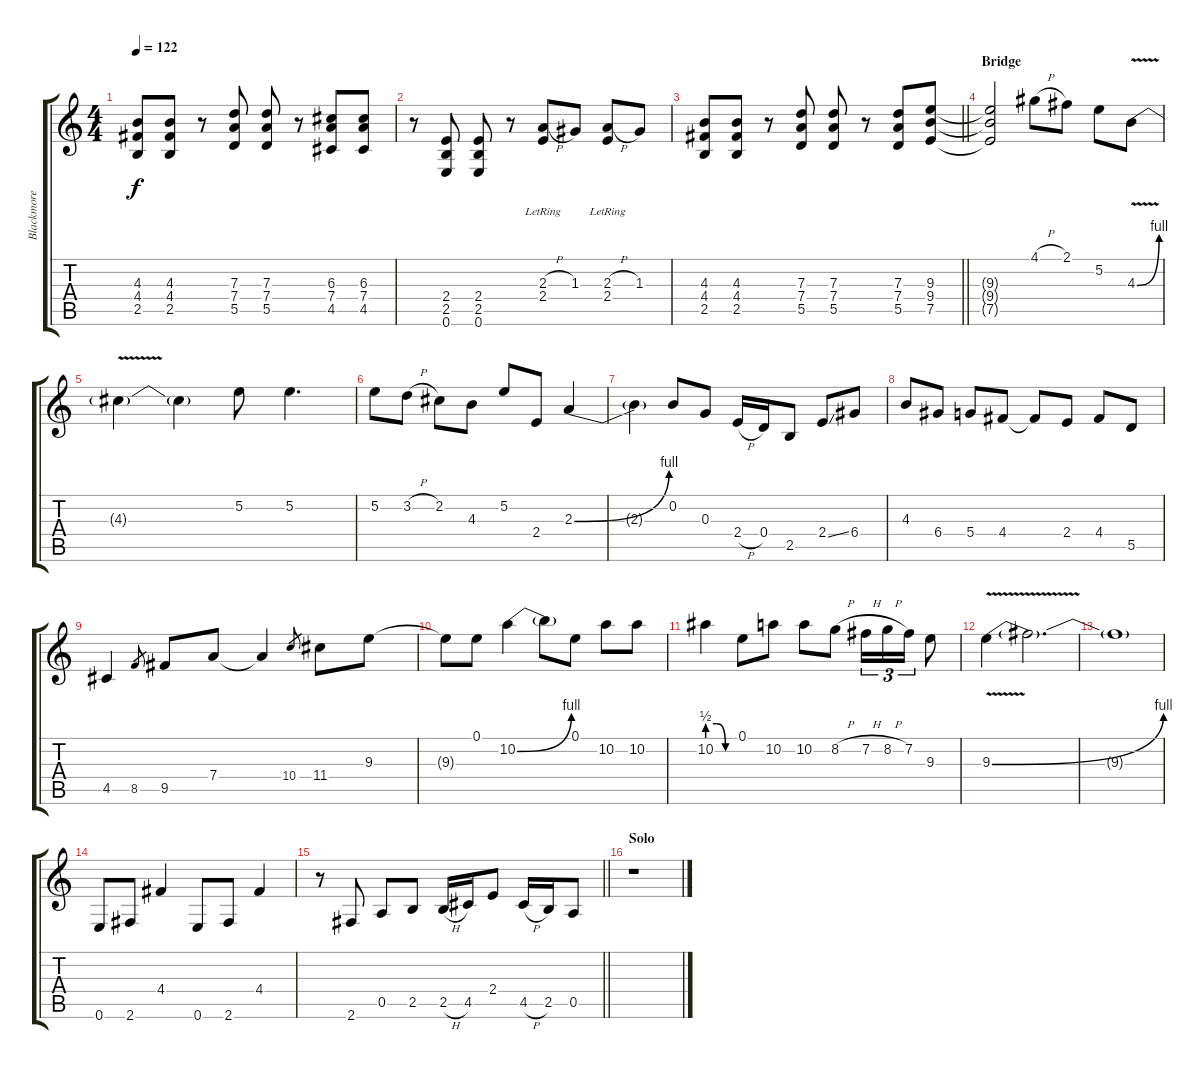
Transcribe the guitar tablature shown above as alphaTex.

\track ("Blackmore" "Blackmore") {instrument overdrivenguitar}
\staff {score tabs}
\tuning (E4 B3 G3 D3 A2 E2) {hide}
\ts (4 4)
\tempo 122
\clef g2
\ks c
(4.3 4.4 2.5).8{dy f} (4.3 4.4 2.5).8 r.8 (7.3 7.4 5.5).8 (7.3 7.4 5.5).8 r.8 (6.3 7.4 4.5).8 (6.3 7.4 4.5).8 |
r.8 (2.4 2.5 0.6).8 (2.4 2.5 0.6).8 r.8 (2.3{h} 2.4{lr}).8 1.3.8 (2.3{h} 2.4{lr}).8 1.3.8 |
\barLineRight lightlight
(4.3 4.4 2.5).8 (4.3 4.4 2.5).8 r.8 (7.3 7.4 5.5).8 (7.3 7.4 5.5).8 r.8 (7.3 7.4 5.5).8 (9.3 9.4 7.5).8 |
\section ("" "Bridge")
(9.3{t} 9.4{t} 7.5{t}).2 4.1{h}.8{volume 16} 2.1.8 5.2.8 4.3{be (bend 0 0 60 4) v}.8 |
4.3{t}.4 4.3{t}.4 5.2.8 5.2.4{d} |
5.2.8 3.2{h}.8 2.2.8 4.3.8 5.2.8 2.4.8 2.3{be (bend 0 0 60 4)}.4 |
2.3{t}.4 0.2.8 0.3.8 2.4{h}.16 0.4.16 2.5.8 2.4{ss}.8 6.4.8 |
4.3.8 6.4.8 5.4.8 4.4.8 4.4{t}.8 2.4.8 4.4.8 5.5.8 |
4.5.4 8.5.8{gr} 9.5.8 7.4.8 7.4{t}.4 10.4.8{gr} 11.4.8 9.3.8 |
9.3{t}.8 0.1.8 10.2{be (bend 0 0 60 4)}.4 10.2{t}.8 0.1.8 10.2.8 10.2.8 |
10.2{be (custom 0 2 20 2 40 0 60 0)}.4 0.1.8 10.2.8 10.2.8 8.2{h}.8 7.2{h}.16{tu (3 2)} 8.2{h}.16{tu (3 2)} 7.2.16{tu (3 2)} 9.3.8 |
9.3{be (bend 0 0 60 4) v}.4 9.3{t}.2{d} |
9.3{t}.1 |
0.6.8 2.6.8 4.4.4 0.6.8 2.6.8 4.4.4 |
\barLineRight lightlight
r.8 2.6.8 0.5.8 2.5.8 2.5{h}.16 4.5.16 2.4.8 4.5{h}.16 2.5.16 0.5.8 |
\section ("" "Solo")
r.1
